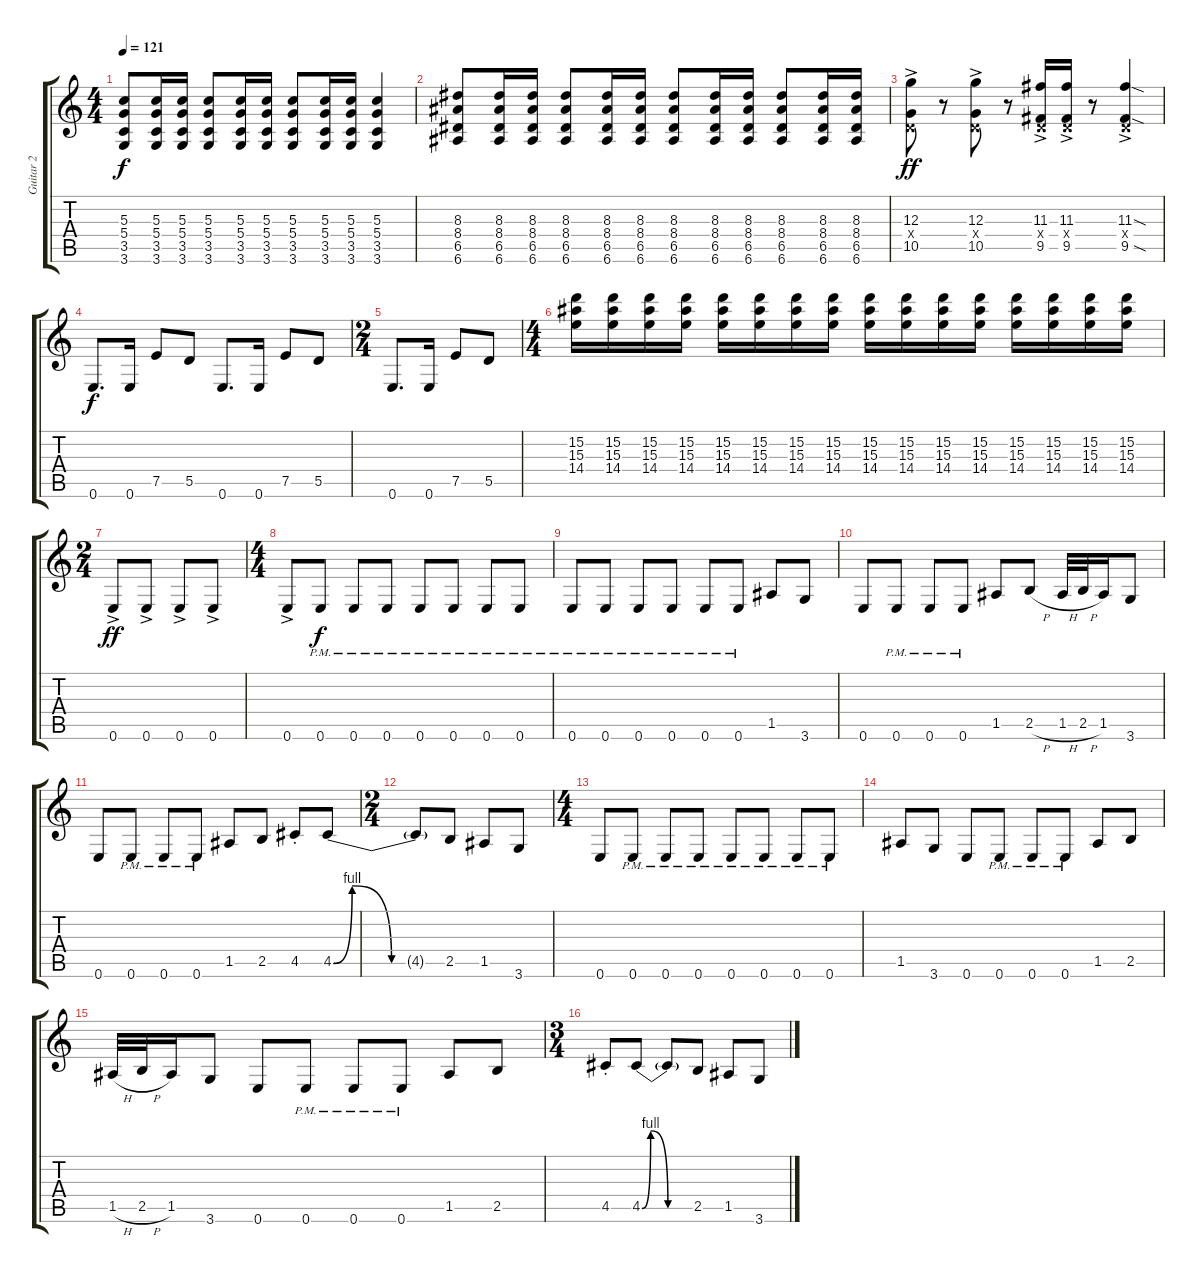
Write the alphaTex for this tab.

\track ("Guitar 2" "Guitar 2") {instrument distortionguitar}
\staff {score tabs}
\tuning (E4 B3 G3 D3 A2 E2) {hide}
\ts (4 4)
\tempo 121
\clef g2
\ks c
(5.3 5.4 3.5 3.6).8{dy f} (5.3 5.4 3.5 3.6).16 (5.3 5.4 3.5 3.6).16 (5.3 5.4 3.5 3.6).8 (5.3 5.4 3.5 3.6).16 (5.3 5.4 3.5 3.6).16 (5.3 5.4 3.5 3.6).8 (5.3 5.4 3.5 3.6).16 (5.3 5.4 3.5 3.6).16 (5.3 5.4 3.5 3.6).4 |
(8.3 8.4 6.5 6.6).8 (8.3 8.4 6.5 6.6).16 (8.3 8.4 6.5 6.6).16 (8.3 8.4 6.5 6.6).8 (8.3 8.4 6.5 6.6).16 (8.3 8.4 6.5 6.6).16 (8.3 8.4 6.5 6.6).8 (8.3 8.4 6.5 6.6).16 (8.3 8.4 6.5 6.6).16 (8.3 8.4 6.5 6.6).8 (8.3 8.4 6.5 6.6).16 (8.3 8.4 6.5 6.6).16 |
(12.3{ac} 0.4{x} 10.5{ac}).8{dy ff} r.8 (12.3{ac} 0.4{x} 10.5{ac}).8 r.8 (11.3{ac} 0.4{x} 9.5{ac}).16 (11.3{ac} 0.4{x} 9.5{ac}).16 r.8 (11.3{sod ac} 0.4{x} 9.5{sod ac}).4 |
0.6.8{d dy f} 0.6.16 7.5.8 5.5.8 0.6.8{d} 0.6.16 7.5.8 5.5.8 |
\ts (2 4)
0.6.8{d} 0.6.16 7.5.8 5.5.8 |
\ts (4 4)
(15.2 15.3 14.4).16 (15.2 15.3 14.4).16 (15.2 15.3 14.4).16 (15.2 15.3 14.4).16 (15.2 15.3 14.4).16 (15.2 15.3 14.4).16 (15.2 15.3 14.4).16 (15.2 15.3 14.4).16 (15.2 15.3 14.4).16 (15.2 15.3 14.4).16 (15.2 15.3 14.4).16 (15.2 15.3 14.4).16 (15.2 15.3 14.4).16 (15.2 15.3 14.4).16 (15.2 15.3 14.4).16 (15.2 15.3 14.4).16 |
\ts (2 4)
0.6{ac}.8{dy ff} 0.6{ac}.8 0.6{ac}.8 0.6{ac}.8 |
\ts (4 4)
0.6{ac}.8 0.6{pm}.8{dy f} 0.6{pm}.8 0.6{pm}.8 0.6{pm}.8 0.6{pm}.8 0.6{pm}.8 0.6{pm}.8 |
0.6{pm}.8 0.6{pm}.8 0.6{pm}.8 0.6{pm}.8 0.6{pm}.8 0.6{pm}.8 1.5.8 3.6.8 |
0.6.8 0.6{pm}.8 0.6{pm}.8 0.6{pm}.8 1.5.8 2.5{h}.8 1.5{h}.32 2.5{h}.32 1.5.16 3.6.8 |
0.6.8 0.6{pm}.8 0.6{pm}.8 0.6{pm}.8 1.5.8 2.5.8 4.5{st}.8 4.5{be (custom 0 0 10 4 31 0 60 0)}.8 |
\ts (2 4)
4.5{t}.8 2.5.8 1.5.8 3.6.8 |
\ts (4 4)
0.6.8 0.6{pm}.8 0.6{pm}.8 0.6{pm}.8 0.6{pm}.8 0.6{pm}.8 0.6{pm}.8 0.6{pm}.8 |
1.5.8 3.6.8 0.6.8 0.6{pm}.8 0.6{pm}.8 0.6{pm}.8 1.5.8 2.5.8 |
1.5{h}.32 2.5{h}.32 1.5.16 3.6.8 0.6.8 0.6{pm}.8 0.6{pm}.8 0.6{pm}.8 1.5.8 2.5.8 |
\ts (3 4)
4.5{st}.8 4.5{be (custom 0 0 10 4 30 0 60 0)}.8 4.5{t}.8 2.5.8 1.5.8 3.6.8
